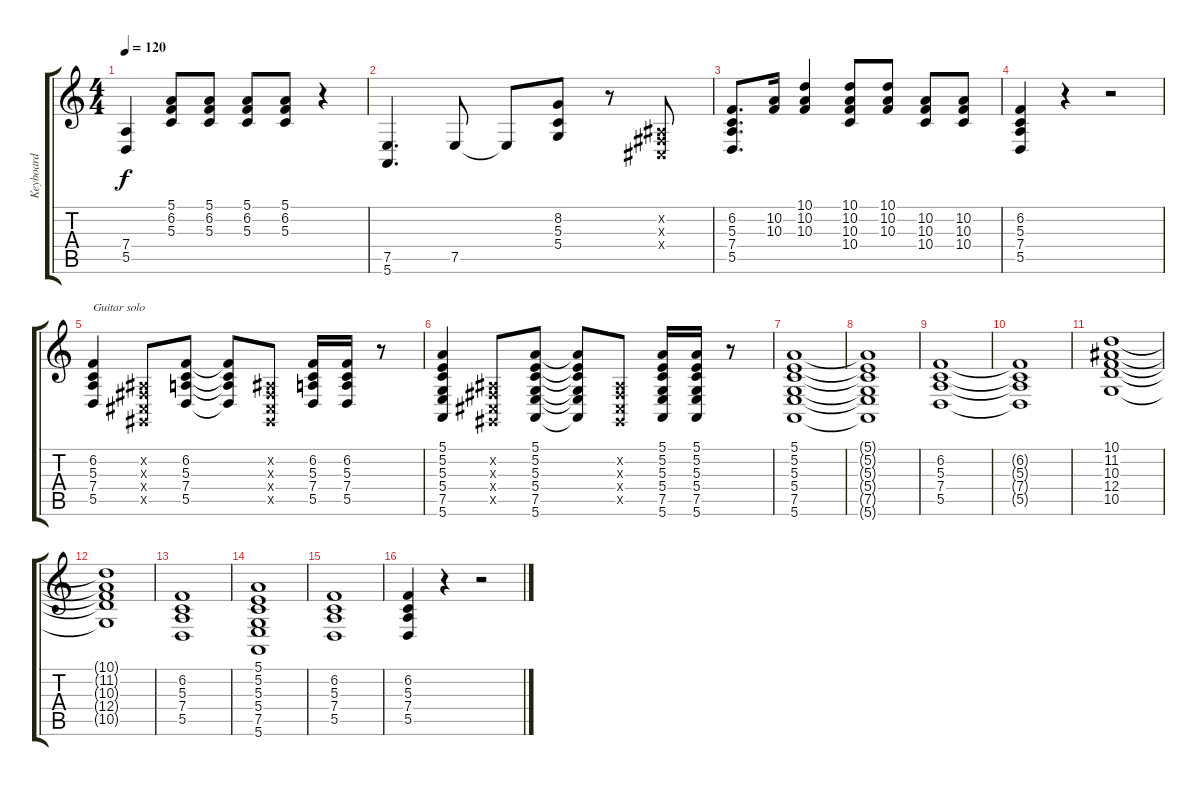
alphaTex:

\track ("Keyboard" "Keyboard") {instrument electricpiano1}
\staff {score tabs}
\tuning (E4 B3 G3 D3 A2 E2) {hide}
\ts (4 4)
\tempo 120
\clef g2
\ks c
(7.4 5.5).4{dy f} (5.1 6.2 5.3).8 (5.1 6.2 5.3).8 (5.1 6.2 5.3).8 (5.1 6.2 5.3).8 r.4 |
(7.5 5.6).4{d} 7.5.8 7.5{t}.8 (8.2 5.3 5.4).8 r.8 (-1.2{x} -1.3{x} -1.4{x}).8 |
(6.2 5.3 7.4 5.5).8{d} (10.2 10.3).16 (10.1 10.2 10.3).4 (10.1 10.2 10.3 10.4).8 (10.1 10.2 10.3).8 (10.2 10.3 10.4).8 (10.2 10.3 10.4).8 |
(6.2 5.3 7.4 5.5).4 r.4 r.2 |
(6.2 5.3 7.4 5.5).4{txt "Guitar solo"} (-1.2{x} -1.3{x} -1.4{x} -1.5{x}).8 (6.2 5.3 7.4 5.5).8 (6.2{t} 5.3{t} 7.4{t} 5.5{t}).8 (-1.2{x} -1.3{x} -1.4{x} -1.5{x}).8 (6.2 5.3 7.4 5.5).16 (6.2 5.3 7.4 5.5).16 r.8 |
(5.1 5.2 5.3 5.4 7.5 5.6).4 (-1.2{x} -1.3{x} -1.4{x} -1.5{x}).8 (5.1 5.2 5.3 5.4 7.5 5.6).8 (5.1{t} 5.2{t} 5.3{t} 5.4{t} 7.5{t} 5.6{t}).8 (-1.2{x} -1.3{x} -1.4{x} -1.5{x}).8 (5.1 5.2 5.3 5.4 7.5 5.6).16 (5.1 5.2 5.3 5.4 7.5 5.6).16 r.8 |
(5.1 5.2 5.3 5.4 7.5 5.6).1 |
(5.1{t} 5.2{t} 5.3{t} 5.4{t} 7.5{t} 5.6{t}).1 |
(6.2 5.3 7.4 5.5).1 |
(6.2{t} 5.3{t} 7.4{t} 5.5{t}).1 |
(10.1 11.2 10.3 12.4 10.5).1 |
(10.1{t} 11.2{t} 10.3{t} 12.4{t} 10.5{t}).1 |
(6.2 5.3 7.4 5.5).1 |
(5.1 5.2 5.3 5.4 7.5 5.6).1 |
(6.2 5.3 7.4 5.5).1 |
(6.2 5.3 7.4 5.5).4 r.4 r.2
